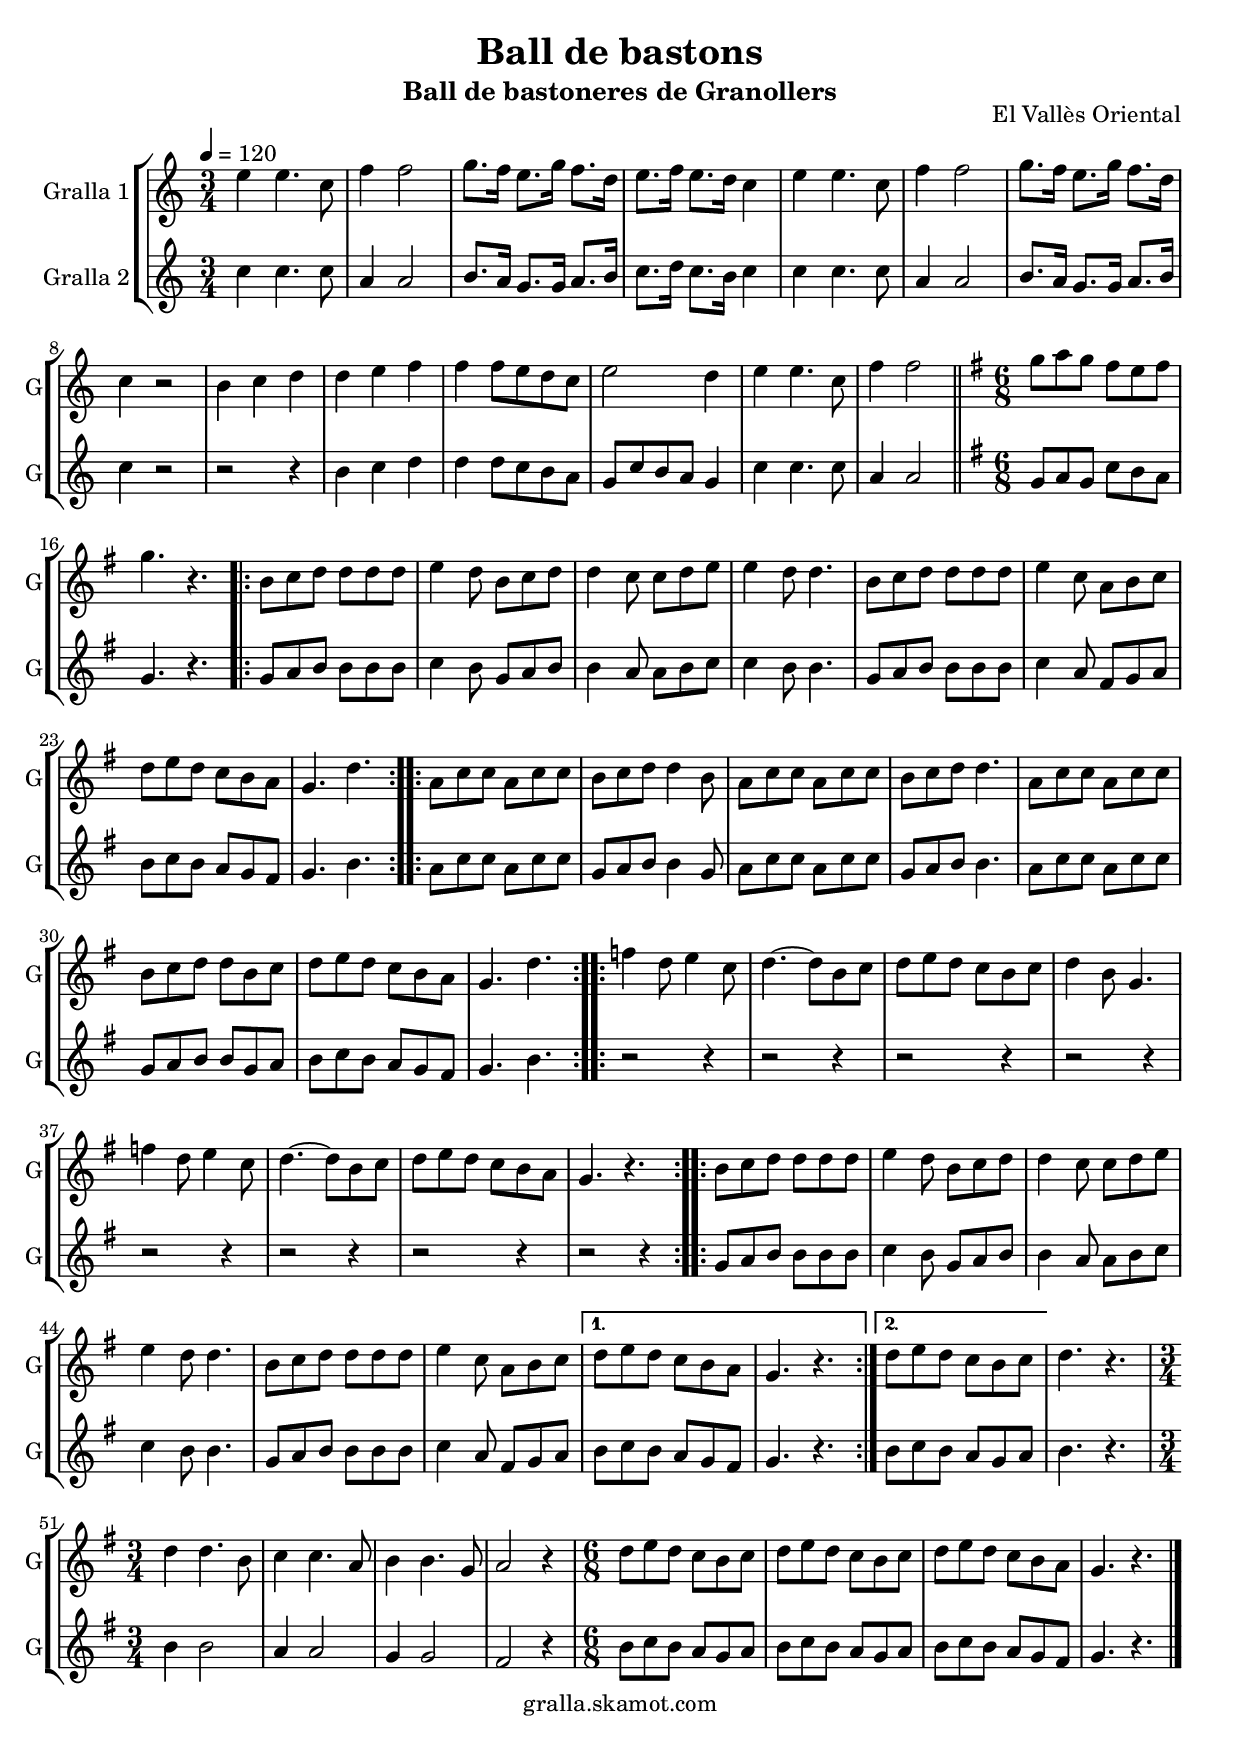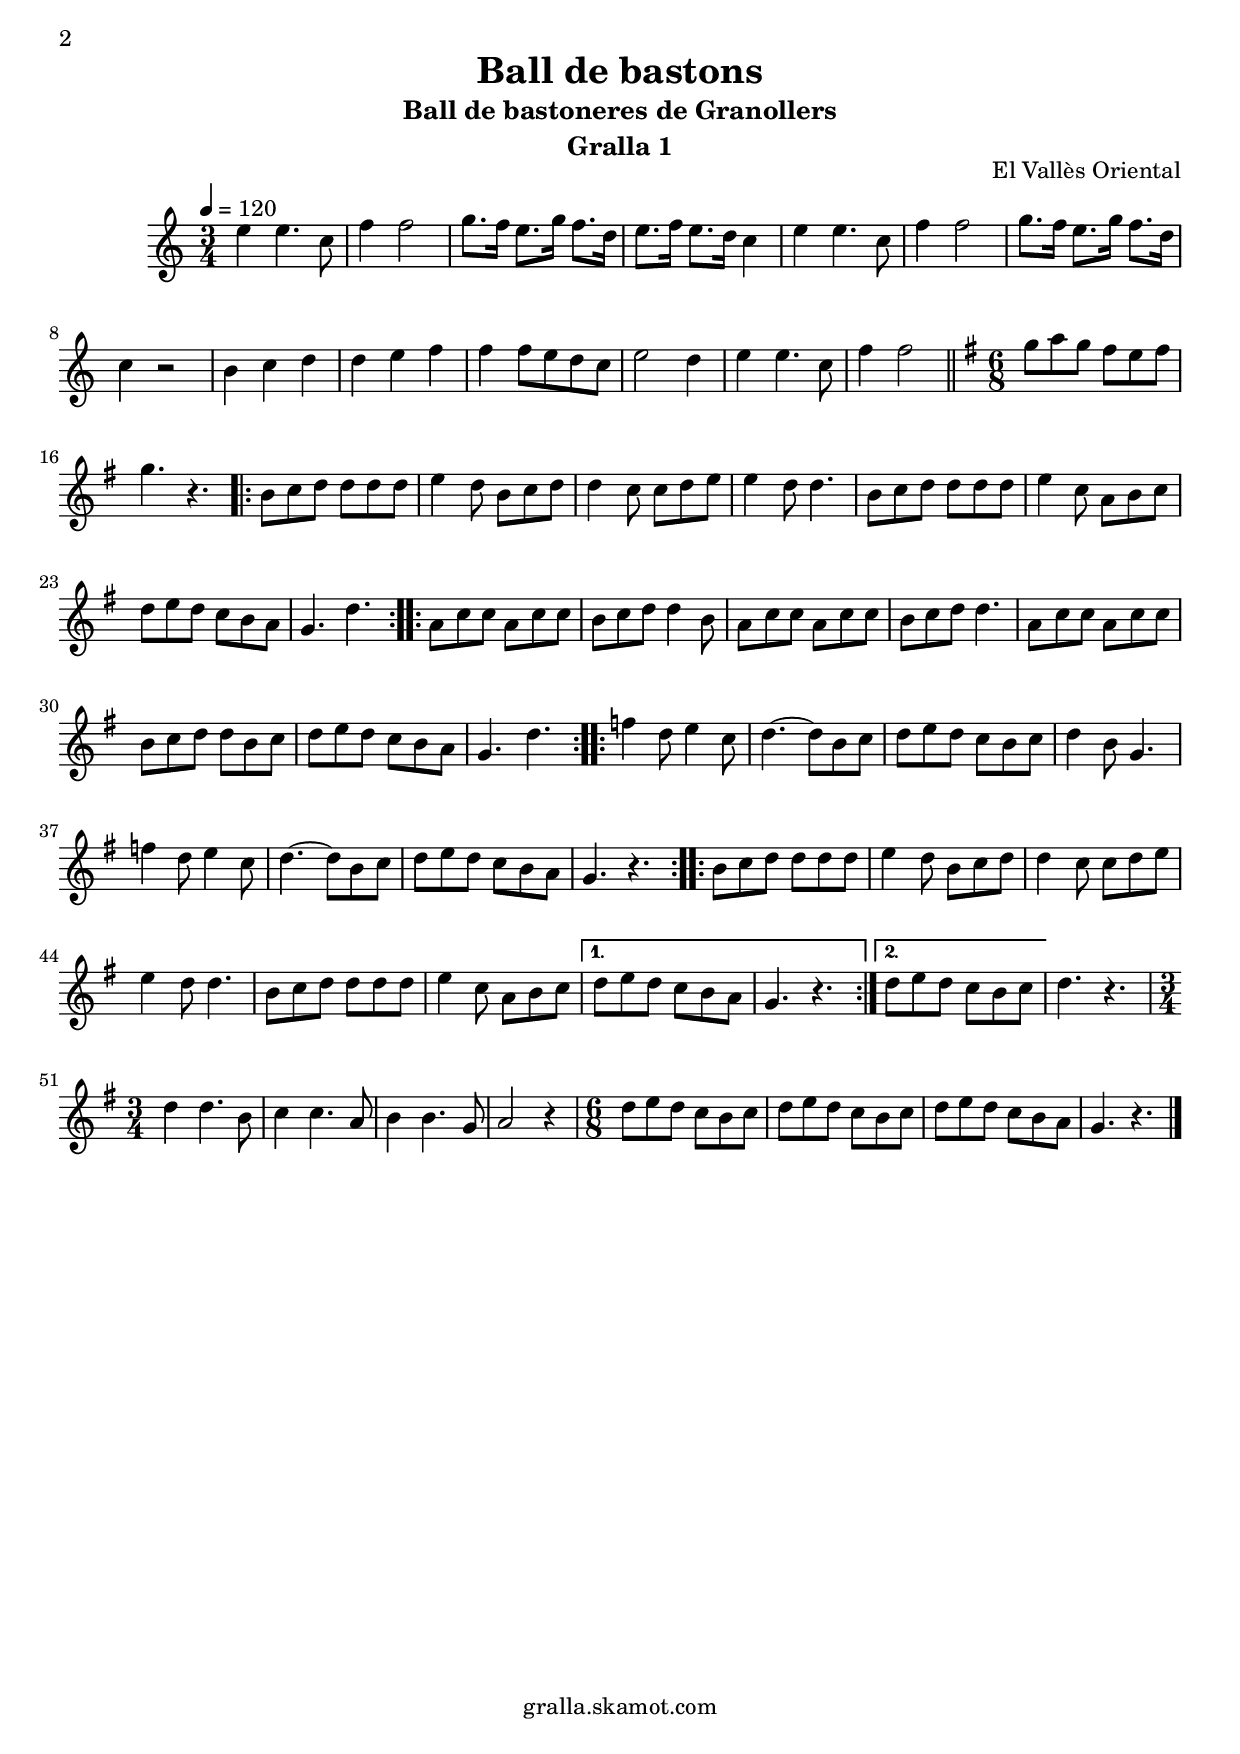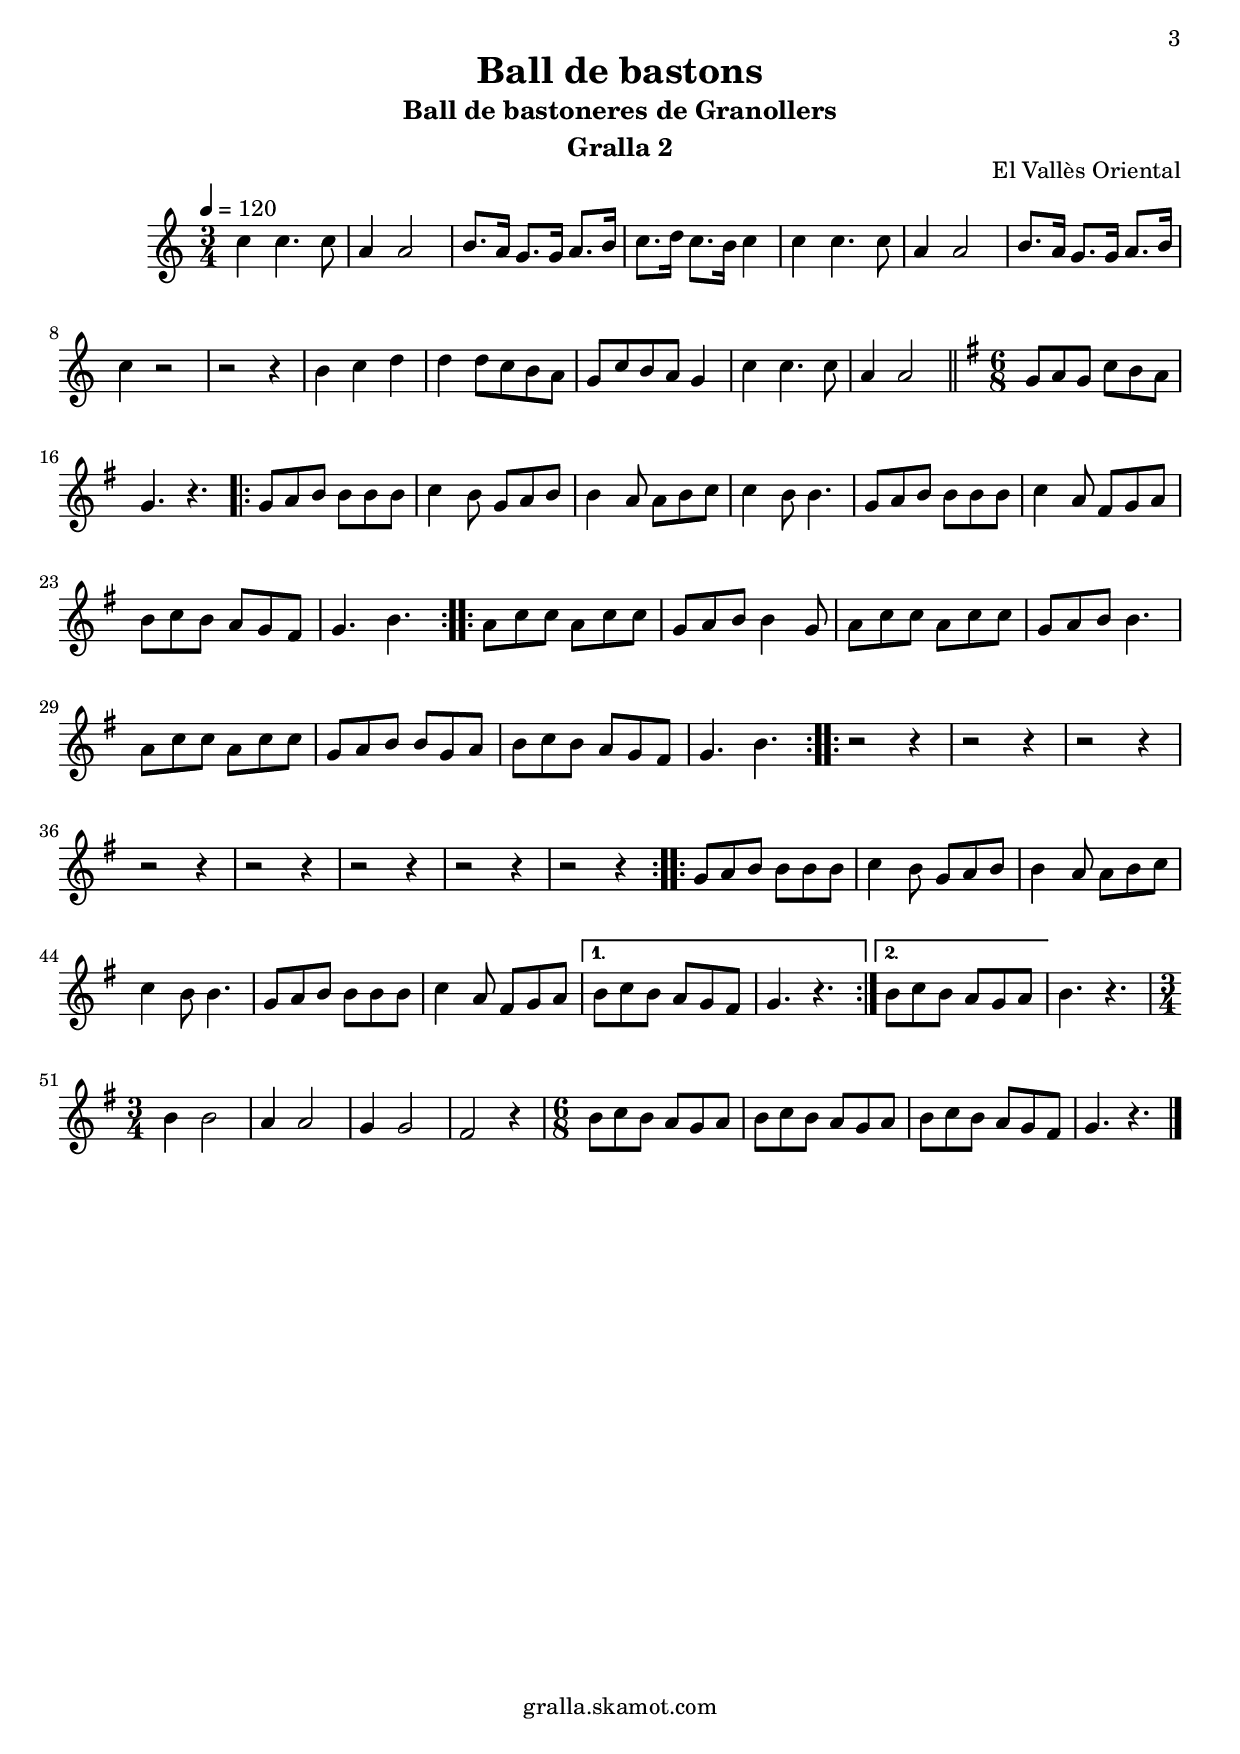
\version "2.16.2"

\header {
  dedication=""
  title="Ball de bastons"
  subtitle="Ball de bastoneres de Granollers"
  subsubtitle=""
  poet=""
  meter=""
  piece=""
  composer=""
  arranger=""
  opus="El Vallès Oriental"
  instrument=""
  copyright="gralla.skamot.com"
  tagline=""
}

liniaroAa =
\relative e''
{
  \tempo 4=120
  \clef treble
  \key c \major
  \time 3/4
  e4 e4. c8  |
  f4 f2  |
  g8. f16 e8. g16 f8. d16  |
  e8. f16 e8. d16 c4  |
  %05
  e4 e4. c8  |
  f4 f2  |
  g8. f16 e8. g16 f8. d16  |
  c4 r2  |
  b4 c d  |
  %10
  d4 e f  |
  f4 f8 e d c  |
  e2 d4  |
  e4 e4. c8  |
  f4 f2  \bar "||"
  %15
  \key g \major   \time 6/8   g8 a g fis e fis  |
  g4. r  |
  \repeat volta 2 { b,8 c d d d d  |
  e4 d8 b c d  |
  d4 c8 c d e  |
  %20
  e4 d8 d4.  |
  b8 c d d d d  |
  e4 c8 a b c  |
  d8 e d c b a  |
  g4. d'  | }
  %25
  \repeat volta 2 { a8 c c a c c  |
  b8 c d d4 b8  |
  a8 c c a c c  |
  b8 c d d4.  |
  a8 c c a c c  |
  %30
  b8 c d d b c  |
  d8 e d c b a  |
  g4. d'  | }
  \repeat volta 2 { f4 d8 e4 c8  |
  d4. ~ d8 b c  |
  %35
  d8 e d c b c  |
  d4 b8 g4.  |
  f'4 d8 e4 c8  |
  d4. ~ d8 b c  |
  d8 e d c b a  |
  %40
  g4. r  | }
  \repeat volta 2 { b8 c d d d d  |
  e4 d8 b c d  |
  d4 c8 c d e  |
  e4 d8 d4.  |
  %45
  b8 c d d d d  |
  e4 c8 a b c }
  \alternative { { d8 e d c b a  |
  g4. r }
  { d'8 e d c b c } }
  %50
  d4. r  |
  \time 3/4   d4 d4. b8  |
  c4 c4. a8  |
  b4 b4. g8  |
  a2 r4  |
  %55
  \time 6/8   d8 e d c b c  |
  d8 e d c b c  |
  d8 e d c b a  |
  g4. r  \bar "|."
}

liniaroAb =
\relative c''
{
  \tempo 4=120
  \clef treble
  \key c \major
  \time 3/4
  c4 c4. c8  |
  a4 a2  |
  b8. a16 g8. g16 a8. b16  |
  c8. d16 c8. b16 c4  |
  %05
  c4 c4. c8  |
  a4 a2  |
  b8. a16 g8. g16 a8. b16  |
  c4 r2  |
  r2 r4  |
  %10
  b4 c d  |
  d4 d8 c b a  |
  g8 c b a g4  |
  c4 c4. c8  |
  a4 a2  \bar "||"
  %15
  \key g \major   \time 6/8   g8 a g c b a  |
  g4. r  |
  \repeat volta 2 { g8 a b b b b  |
  c4 b8 g a b  |
  b4 a8 a b c  |
  %20
  c4 b8 b4.  |
  g8 a b b b b  |
  c4 a8 fis g a  |
  b8 c b a g fis  |
  g4. b  | }
  %25
  \repeat volta 2 { a8 c c a c c  |
  g8 a b b4 g8  |
  a8 c c a c c  |
  g8 a b b4.  |
  a8 c c a c c  |
  %30
  g8 a b b g a  |
  b8 c b a g fis  |
  g4. b  | }
  \repeat volta 2 { r2 r4  |
  r2 r4  |
  %35
  r2 r4  |
  r2 r4  |
  r2 r4  |
  r2 r4  |
  r2 r4  |
  %40
  r2 r4  | }
  \repeat volta 2 { g8 a b b b b  |
  c4 b8 g a b  |
  b4 a8 a b c  |
  c4 b8 b4.  |
  %45
  g8 a b b b b  |
  c4 a8 fis g a }
  \alternative { { b8 c b a g fis  |
  g4. r }
  { b8 c b a g a } }
  %50
  b4. r  |
  \time 3/4   b4 b2  |
  a4 a2  |
  g4 g2  |
  fis2 r4  |
  %55
  \time 6/8   b8 c b a g a  |
  b8 c b a g a  |
  b8 c b a g fis  |
  g4. r  \bar "|."
}

\bookpart {
  \score {
    \new StaffGroup {
      \override Score.RehearsalMark.self-alignment-X = #LEFT
      <<
        \new Staff \with {instrumentName = #"Gralla 1" shortInstrumentName = #"G"} \liniaroAa
        \new Staff \with {instrumentName = #"Gralla 2" shortInstrumentName = #"G"} \liniaroAb
      >>
    }
    \layout {}
  }
  \score { \unfoldRepeats
    \new StaffGroup {
      \override Score.RehearsalMark.self-alignment-X = #LEFT
      <<
        \new Staff \with {instrumentName = #"Gralla 1" shortInstrumentName = #"G"} \liniaroAa
        \new Staff \with {instrumentName = #"Gralla 2" shortInstrumentName = #"G"} \liniaroAb
      >>
    }
    \midi {
      \set Staff.midiInstrument = "oboe"
      \set DrumStaff.midiInstrument = "drums"
    }
  }
}

\bookpart {
  \header {instrument="Gralla 1"}
  \score {
    \new StaffGroup {
      \override Score.RehearsalMark.self-alignment-X = #LEFT
      <<
        \new Staff \liniaroAa
      >>
    }
    \layout {}
  }
  \score { \unfoldRepeats
    \new StaffGroup {
      \override Score.RehearsalMark.self-alignment-X = #LEFT
      <<
        \new Staff \liniaroAa
      >>
    }
    \midi {
      \set Staff.midiInstrument = "oboe"
      \set DrumStaff.midiInstrument = "drums"
    }
  }
}

\bookpart {
  \header {instrument="Gralla 2"}
  \score {
    \new StaffGroup {
      \override Score.RehearsalMark.self-alignment-X = #LEFT
      <<
        \new Staff \liniaroAb
      >>
    }
    \layout {}
  }
  \score { \unfoldRepeats
    \new StaffGroup {
      \override Score.RehearsalMark.self-alignment-X = #LEFT
      <<
        \new Staff \liniaroAb
      >>
    }
    \midi {
      \set Staff.midiInstrument = "oboe"
      \set DrumStaff.midiInstrument = "drums"
    }
  }
}

